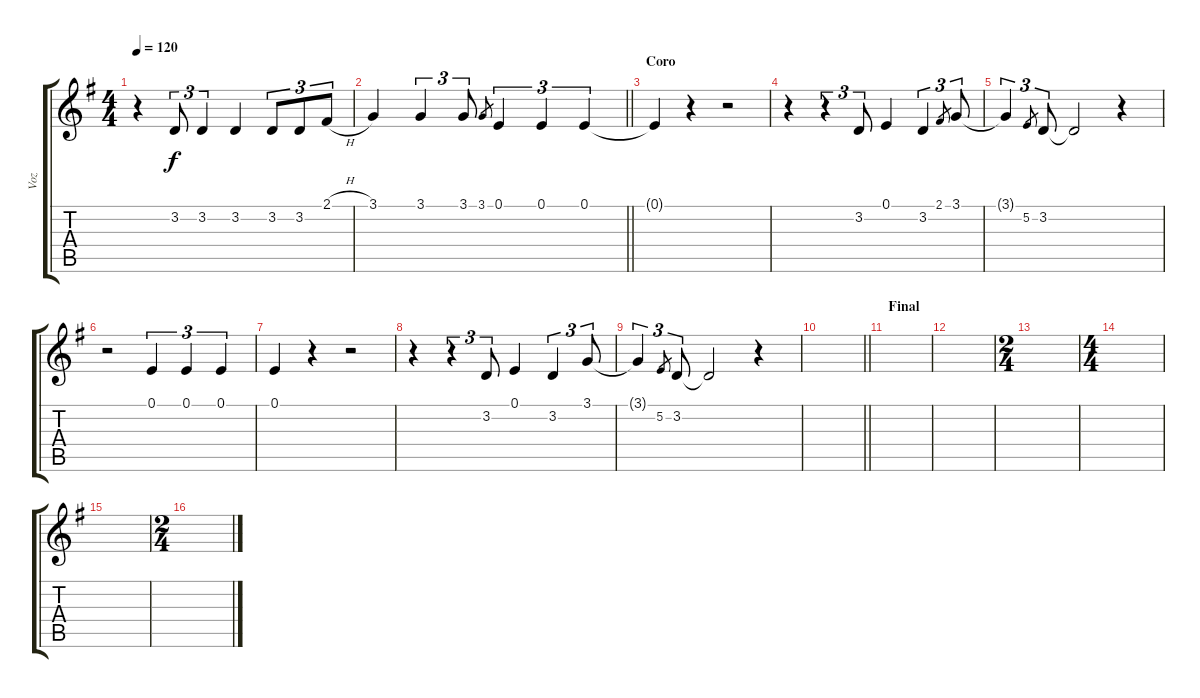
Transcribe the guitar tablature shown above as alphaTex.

\track ("Voz" "Voz") {instrument cello}
\staff {score tabs}
\tuning (E4 B3 G3 D3 A2 E2) {hide}
\ts (4 4)
\tempo 120
\clef g2
\ks g
r.4{dy f} 3.2.8{tu (3 2)} 3.2.4{tu (3 2)} 3.2.4 3.2.8{tu (3 2)} 3.2.8{tu (3 2)} 2.1{h}.8{tu (3 2)} |
\barLineRight lightlight
3.1.4 3.1.4{tu (3 2)} 3.1.8{tu (3 2)} 3.1.8{gr} 0.1.4{tu (3 2)} 0.1.4{tu (3 2)} 0.1.4{tu (3 2)} |
\section ("" "Coro")
0.1{t}.4 r.4 r.2 |
r.4 r.4{tu (3 2)} 3.2.8{tu (3 2)} 0.1.4 3.2.4{tu (3 2)} 2.1.8{gr} 3.1.8{tu (3 2)} |
3.1{t}.4{tu (3 2)} 5.2.8{gr} 3.2.8{tu (3 2)} 3.2{t}.2 r.4 |
r.2 0.1.4{tu (3 2)} 0.1.4{tu (3 2)} 0.1.4{tu (3 2)} |
0.1.4 r.4 r.2 |
r.4 r.4{tu (3 2)} 3.2.8{tu (3 2)} 0.1.4 3.2.4{tu (3 2)} 3.1.8{tu (3 2)} |
3.1{t}.4{tu (3 2)} 5.2.8{gr} 3.2.8{tu (3 2)} 3.2{t}.2 r.4 |
\barLineRight lightlight
|
\section ("" "Final")
|
|
\ts (2 4)
|
\ts (4 4)
|
|
\ts (2 4)
